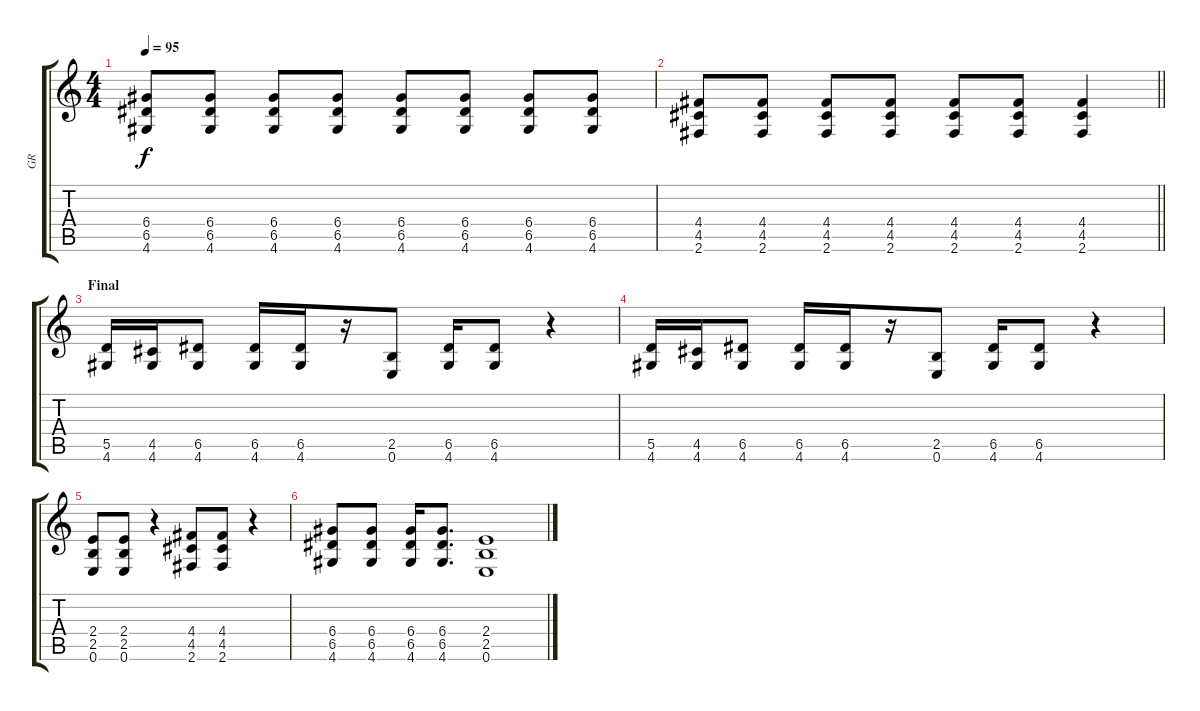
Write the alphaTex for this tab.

\track ("GR" "GR") {instrument overdrivenguitar}
\staff {score tabs}
\tuning (E4 B3 G3 D3 A2 E2) {hide}
\ts (4 4)
\tempo 95
\clef g2
\ks c
(6.4 6.5 4.6).8{dy f} (6.4 6.5 4.6).8 (6.4 6.5 4.6).8 (6.4 6.5 4.6).8 (6.4 6.5 4.6).8 (6.4 6.5 4.6).8 (6.4 6.5 4.6).8 (6.4 6.5 4.6).8 |
\barLineRight lightlight
(4.4 4.5 2.6).8 (4.4 4.5 2.6).8 (4.4 4.5 2.6).8 (4.4 4.5 2.6).8 (4.4 4.5 2.6).8 (4.4 4.5 2.6).8 (4.4 4.5 2.6).4 |
\section ("" "Final")
(5.5 4.6).16 (4.5 4.6).16 (6.5 4.6).8 (6.5 4.6).16 (6.5 4.6).16 r.16 (2.5 0.6).8 (6.5 4.6).16 (6.5 4.6).8 r.4 |
(5.5 4.6).16 (4.5 4.6).16 (6.5 4.6).8 (6.5 4.6).16 (6.5 4.6).16 r.16 (2.5 0.6).8 (6.5 4.6).16 (6.5 4.6).8 r.4 |
(2.4 2.5 0.6).8 (2.4 2.5 0.6).8 r.4 (4.4 4.5 2.6).8 (4.4 4.5 2.6).8 r.4 |
(6.4 6.5 4.6).8 (6.4 6.5 4.6).8 (6.4 6.5 4.6).16 (6.4 6.5 4.6).8{d} (2.4 2.5 0.6).1
